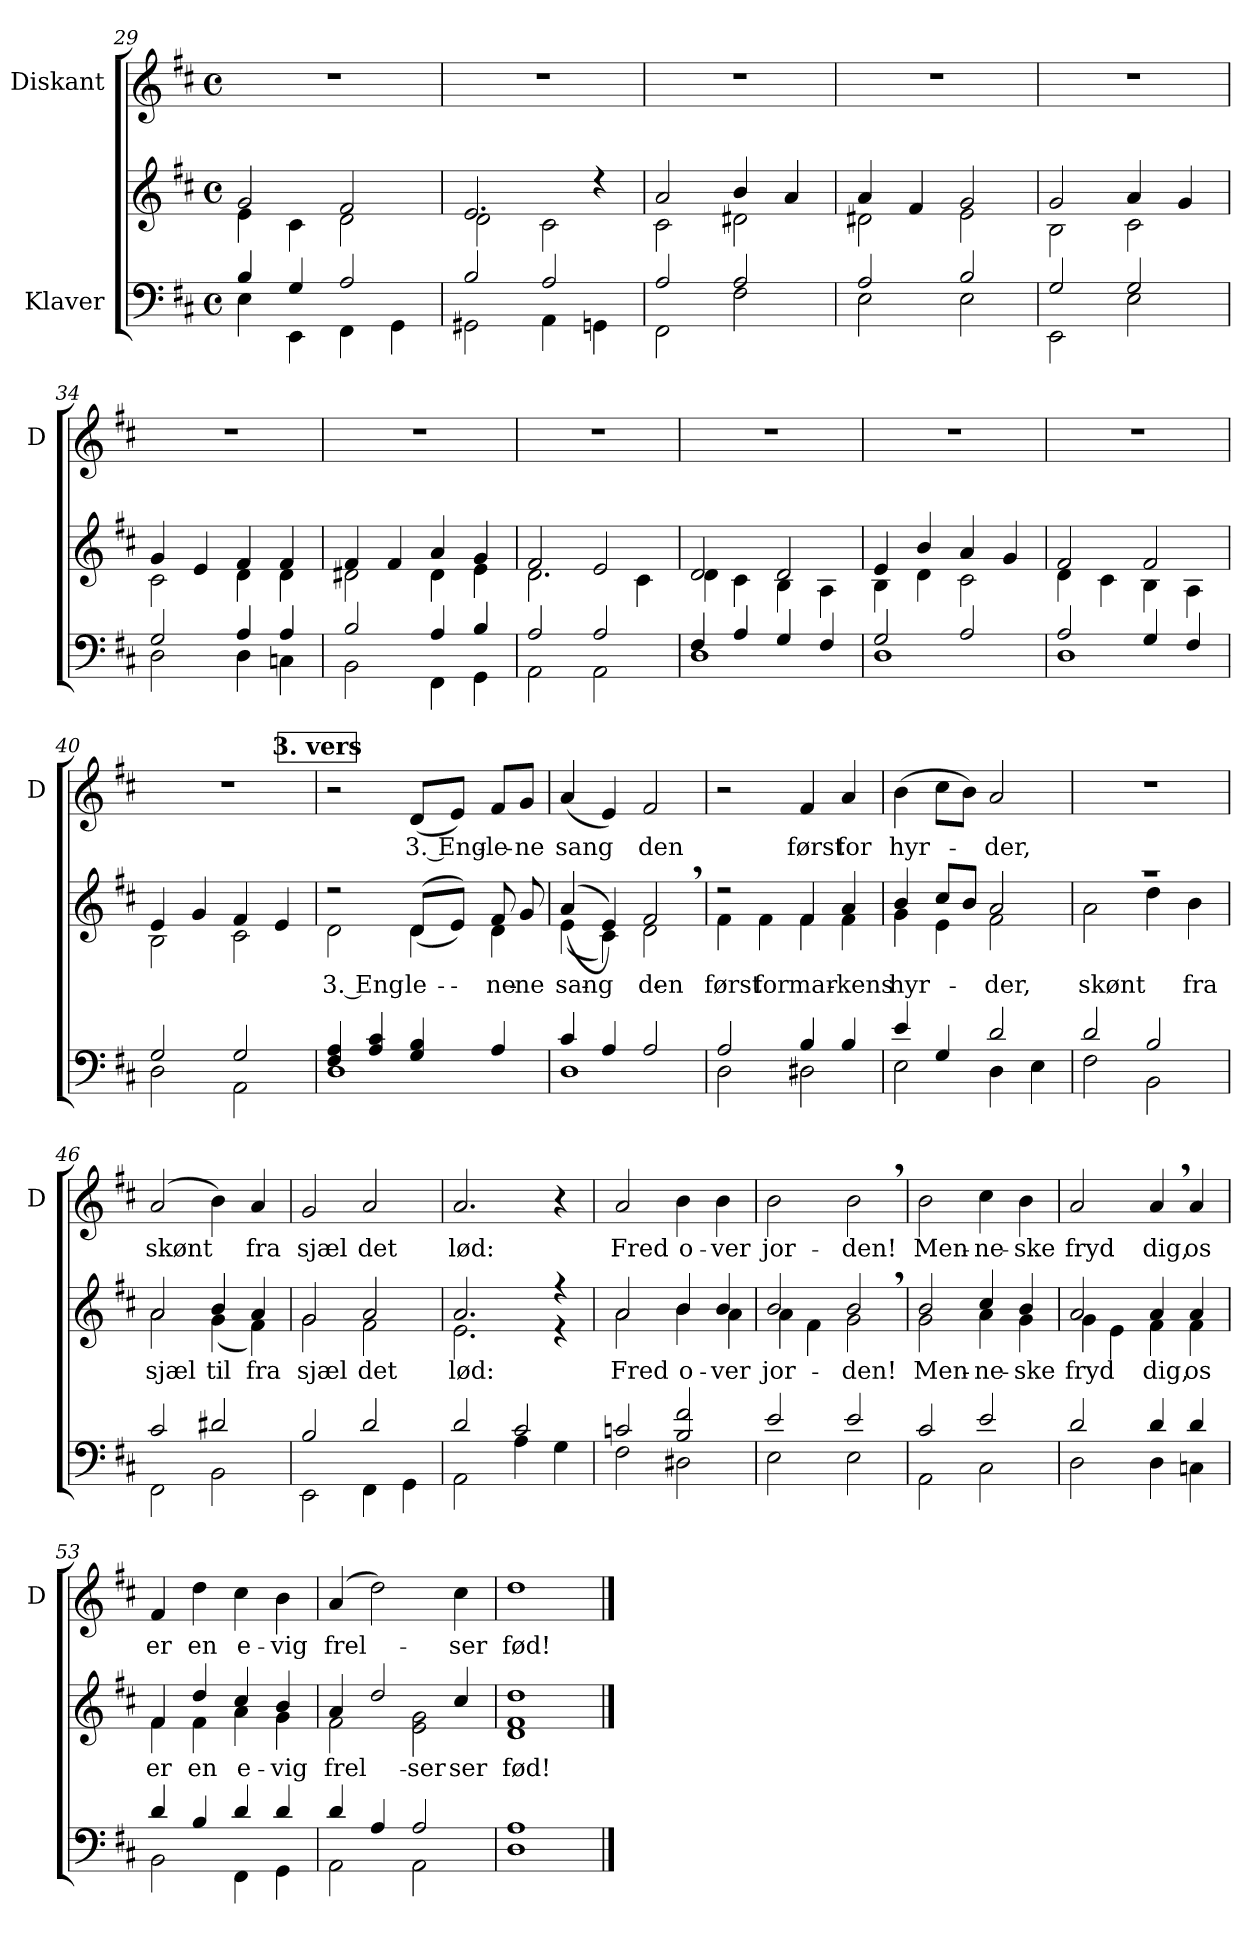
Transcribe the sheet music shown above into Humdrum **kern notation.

**kern	**kern	**text	**kern	**text
*part2	*part2	*part2	*part1	*part1
*staff3	*staff2	*staff2	*staff1	*staff1
*I"Klaver	*	*	*I"Diskant	*
*	*	*	*I'D	*
*clefF4	*clefG2	*	*clefG2	*
*k[f#c#]	*k[f#c#]	*	*k[f#c#]	*
*M4/4	*M4/4	*	*M4/4	*
*met(c)	*met(c)	*	*met(c)	*
=29	=29	=29	=29	=29
*^	*^	*	*	*
4B/	4E\	2g/	4e\	.	1r	.
4G/	4EE\	.	4c#\	.	.	.
2A/	4FF#\	2f#/	2d\	.	.	.
.	4GG\	.	.	.	.	.
=30	=30	=30	=30	=30	=30	=30
2B/	2GG#X\	2.e/	2d\	.	1r	.
2A/	4AA\	.	2c#\	.	.	.
.	4GGn\	4r	.	.	.	.
=31	=31	=31	=31	=31	=31	=31
2A/	2FF#\	2a/	2c#\	.	1r	.
2A/	2F#\	4b/	2d#X\	.	.	.
.	.	4a/	.	.	.	.
!!LO:LB:g=z
=32	=32	=32	=32	=32	=32	=32
2A/	2E\	4a/	2d#X\	.	1r	.
.	.	4f#/	.	.	.	.
2B/	2E\	2g/	2e\	.	.	.
=33	=33	=33	=33	=33	=33	=33
2G/	2EE\	2g/	2B\	.	1r	.
2G/	2E\	4a/	2c#\	.	.	.
.	.	4g/	.	.	.	.
=34	=34	=34	=34	=34	=34	=34
2G/	2D\	4g/	2c#\	.	1r	.
.	.	4e/	.	.	.	.
4A/	4D\	4f#/	4d\	.	.	.
4A/	4Cn\	4f#/	4d\	.	.	.
=35	=35	=35	=35	=35	=35	=35
2B/	2BB\	4f#/	2d#X\	.	1r	.
.	.	4f#/	.	.	.	.
4A/	4FF#\	4a/	4d#\	.	.	.
4B/	4GG\	4g/	4e\	.	.	.
=36	=36	=36	=36	=36	=36	=36
2A/	2AA\	2f#/	2.d\	.	1r	.
2A/	2AA\	2e/	.	.	.	.
.	.	.	4c#\	.	.	.
!!LO:PB:g=z
=37	=37	=37	=37	=37	=37	=37
4F#/	1D	2d/	4d\	.	1r	.
4A/	.	.	4c#\	.	.	.
4G/	.	2d/	4B\	.	.	.
4F#/	.	.	4A\	.	.	.
=38	=38	=38	=38	=38	=38	=38
2G/	1D	4e/	4B\	.	1r	.
.	.	4b/	4d\	.	.	.
2A/	.	4a/	2c#\	.	.	.
.	.	4g/	.	.	.	.
=39	=39	=39	=39	=39	=39	=39
2A/	1D	2f#/	4d\	.	1r	.
.	.	.	4c#\	.	.	.
4G/	.	2f#/	4B\	.	.	.
4F#/	.	.	4A\	.	.	.
=40	=40	=40	=40	=40	=40	=40
2G/	2D\	4e/	2B\	.	1r	.
.	.	4g/	.	.	.	.
2G/	2AA\	4f#/	2c#\	.	.	.
.	.	4e/	.	.	.	.
!!LO:LB:g=z
!!LO:REH:place=s1:a:B:cj:fs=14:t=3. vers
=41	=41	=41	=41	=41	=41	=41
!	!	!	!	!LO:LY:b	!	!
4F#/ 4A/	1D	2r	2d\	3. Eng-	2r	.
4A/ 4c#/	.	.	.	.	.	.
!	!	!	!	!LO:LY:a	!	!
!	!	!	!	!LO:LY:b	!	!
4G/ 4B/	.	((8d/L	4d\	-le-	(8d/L	3. Eng-
.	.	8e/J))	.	.	8e/J)	.
!	!	!	!	!LO:LY:a	!	!
!	!	!	!	!LO:LY:b	!	!
4A/	.	8f#/	4d\	-ne	8f#/L	-le-
!	!	!	!	!LO:LY:a	!	!
.	.	8g/	.	-ne	8g/J	-ne
=42	=42	=42	=42	=42	=42	=42
!	!	!	!	!LO:LY:a	!	!
!	!	!	!	!LO:LY:b	!	!
4c#/	1D	((4a/	(4e\	sang	(4a	sang
4A/	.	4e/))	4c#\)	.	4e)	.
!	!	!	!	!LO:LY:a	!	!
!	!	!	!	!LO:LY:b	!	!
2A/	.	2f#,/	2d\	den	2f#	den
=43	=43	=43	=43	=43	=43	=43
!	!	!	!	!LO:LY:b	!	!
2A/	2D\	2r	4f#\	først	2r	.
!	!	!	!	!LO:LY:b	!	!
.	.	.	4f#\	for	.	.
!	!	!	!	!LO:LY:a	!	!
!	!	!	!	!LO:LY:b	!	!
4B/	2D#X\	4f#/	4f#\	mar-	4f#	først
!	!	!	!	!LO:LY:a	!	!
!	!	!	!	!LO:LY:b	!	!
4B/	.	4a/	4f#\	-kens	4a	for
=44	=44	=44	=44	=44	=44	=44
!	!	!	!	!LO:LY:a	!	!
!	!	!	!	!LO:LY:b	!	!
4e/	2E\	4b/	4g\	hyr-	(4b	hyr-
4G/	.	8cc#/L	4e\	.	8cc#\L	.
.	.	8b/J	.	.	8b\J)	.
!	!	!	!	!LO:LY:a	!	!
!	!	!	!	!LO:LY:b	!	!
2d/	4D\	2a/	2f#\	-der,	2a	-der,
.	4E\	.	.	.	.	.
!!LO:LB:g=z
=45	=45	=45	=45	=45	=45	=45
!	!	!	!	!LO:LY:b	!	!
2d/	2F#\	1r	2a\	skønt	1r	.
2B/	2BB\	.	4dd\	.	.	.
!	!	!	!	!LO:LY:b	!	!
.	.	.	4b\	fra	.	.
=46	=46	=46	=46	=46	=46	=46
!	!	!	!	!LO:LY:a	!	!
!	!	!	!	!LO:LY:b	!	!
2c#/	2FF#\	2a/	2a\	sjæl	(2a	skønt
!	!	!	!	!LO:LY:b	!	!
2d#X/	2BB\	4b/	(4g\	til	4b)	.
!	!	!	!	!LO:LY:a	!	!
.	.	4a/	4f#\)	fra	4a	fra
=47	=47	=47	=47	=47	=47	=47
!	!	!	!	!LO:LY:a	!	!
!	!	!	!	!LO:LY:b	!	!
2B/	2EE\	2g/	2g\	sjæl	2g	sjæl
!	!	!	!	!LO:LY:a	!	!
!	!	!	!	!LO:LY:b	!	!
2d/	4FF#\	2a/	2f#\	det	2a	det
.	4GG\	.	.	.	.	.
=48	=48	=48	=48	=48	=48	=48
!	!	!	!	!LO:LY:a	!	!
!	!	!	!	!LO:LY:b	!	!
2d/	2AA\	2.a/	2.e\	lød:	2.a	lød:
2c#/	4A\	.	.	.	.	.
.	4G\	4r	4r	.	4r	.
=49	=49	=49	=49	=49	=49	=49
!	!	!	!	!LO:LY:a	!	!
!	!	!	!	!LO:LY:b	!	!
2cn/	2F#\	2a/	2a\	Fred	2a	Fred
!	!	!	!	!LO:LY:a	!	!
!	!	!	!	!LO:LY:b	!	!
2B/ 2f#/	2D#X\	4b/	4b\	o-	4b	o-
!	!	!	!	!LO:LY:a	!	!
!	!	!	!	!LO:LY:b	!	!
.	.	4b/	4a\	-ver	4b	-ver
!!LO:PB:g=z
=50	=50	=50	=50	=50	=50	=50
!	!	!	!	!LO:LY:a	!	!
!	!	!	!	!LO:LY:b	!	!
2e/	2E\	2b/	4a\	jor-	2b	jor-
.	.	.	4f#\	.	.	.
!	!	!	!	!LO:LY:a	!	!
!	!	!	!	!LO:LY:b	!	!
2e/	2E\	2b,/	2g\	-den!	2b,	-den!
=51	=51	=51	=51	=51	=51	=51
!	!	!	!	!LO:LY:a	!	!
!	!	!	!	!LO:LY:b	!	!
2c#/	2AA\	2b/	2g\	Men-	2b	Men-
!	!	!	!	!LO:LY:a	!	!
!	!	!	!	!LO:LY:b	!	!
2e/	2C#\	4cc#/	4a\	-ne-	4cc#	-ne-
!	!	!	!	!LO:LY:a	!	!
!	!	!	!	!LO:LY:b	!	!
.	.	4b/	4g\	-ske	4b	-ske
=52	=52	=52	=52	=52	=52	=52
!	!	!	!	!LO:LY:a	!	!
!	!	!	!	!LO:LY:b	!	!
2d/	2D\	2a/	4g\	fryd	2a	fryd
.	.	.	4e\	.	.	.
!	!	!	!	!LO:LY:a	!	!
!	!	!	!	!LO:LY:b	!	!
4d/	4D\	4a/	4f#\	dig,	4a,	dig,
!	!	!	!	!LO:LY:a	!	!
!	!	!	!	!LO:LY:b	!	!
4d/	4Cn\	4a/	4f#\	os	4a	os
=53	=53	=53	=53	=53	=53	=53
!	!	!	!	!LO:LY:a	!	!
!	!	!	!	!LO:LY:b	!	!
4d/	2BB\	4f#/	4f#\	er	4f#	er
!	!	!	!	!LO:LY:a	!	!
!	!	!	!	!LO:LY:b	!	!
4B/	.	4dd/	4f#\	en	4dd	en
!	!	!	!	!LO:LY:a	!	!
!	!	!	!	!LO:LY:b	!	!
4d/	4FF#\	4cc#/	4a\	e-	4cc#	e-
!	!	!	!	!LO:LY:a	!	!
!	!	!	!	!LO:LY:b	!	!
4d/	4GG\	4b/	4g\	-vig	4b	-vig
!!LO:LB:g=z
=54	=54	=54	=54	=54	=54	=54
!	!	!	!	!LO:LY:a	!	!
!	!	!	!	!LO:LY:b	!	!
4d/	2AA\	4a/	2f#\	frel-	(4a	frel-
4A/	.	2dd/	.	.	2dd)	.
!	!	!	!	!LO:LY:b	!	!
2A/	2AA\	.	2e\ 2g\	-ser	.	.
!	!	!	!	!LO:LY:a	!	!
.	.	4cc#/	.	-ser	4cc#	-ser
=55	=55	=55	=55	=55	=55	=55
!	!	!	!	!LO:LY:a	!	!
!	!	!	!	!LO:LY:b	!	!
1A	1D	1dd	1d 1f#	fød!	1dd	fød!
*v	*v	*	*	*	*	*
*	*v	*v	*	*	*
==	==	==	==	==
*-	*-	*-	*-	*-
